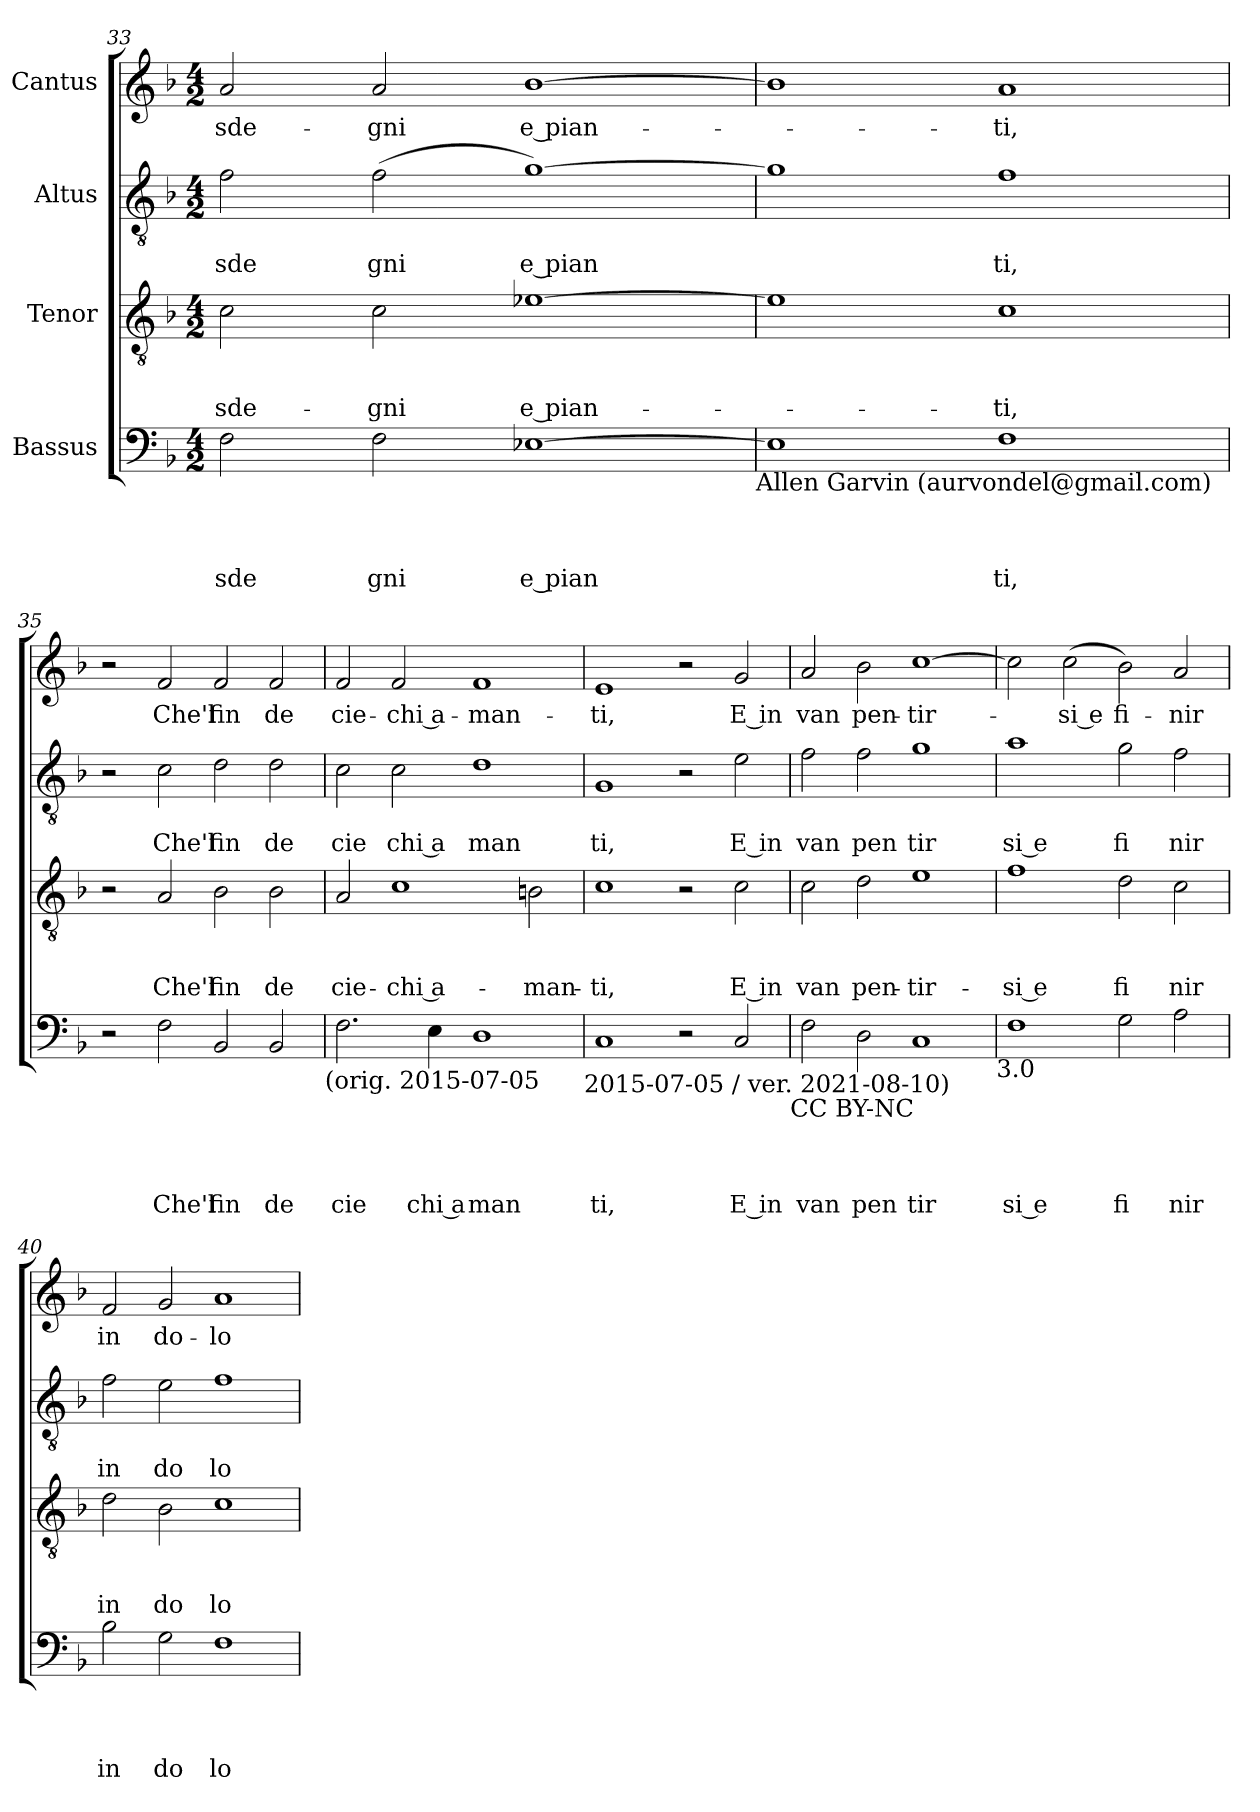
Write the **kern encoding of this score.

**kern	**text	**text	**text	**text	**kern	**text	**text	**text	**kern	**text	**text	**kern	**text
*part4	*part4	*part4	*part4	*part4	*part3	*part3	*part3	*part3	*part2	*part2	*part2	*part1	*part1
*staff4	*staff4	*staff4	*staff4	*staff4	*staff3	*staff3	*staff3	*staff3	*staff2	*staff2	*staff2	*staff1	*staff1
*I"Bassus	*	*	*	*	*I"Tenor	*	*	*	*I"Altus	*	*	*I"Cantus	*
*clefF4	*	*	*	*	*clefGv2	*	*	*	*clefGv2	*	*	*clefG2	*
*k[b-]	*	*	*	*	*k[b-]	*	*	*	*k[b-]	*	*	*k[b-]	*
*F:	*	*	*	*	*F:	*	*	*	*F:	*	*	*F:	*
*M4/2	*	*	*	*	*M4/2	*	*	*	*M4/2	*	*	*M4/2	*
=33	=33	=33	=33	=33	=33	=33	=33	=33	=33	=33	=33	=33	=33
!	!	!	!	!LO:LY:b	!	!	!	!LO:LY:b	!	!	!LO:LY:b	!	!LO:LY:b
2F\	.	.	.	sde	2c\	.	.	sde-	2f\	.	sde	2a/	sde-
!	!	!	!	!LO:LY:b:rj	!	!	!	!LO:LY:b:rj	!	!	!LO:LY:b:rj	!	!LO:LY:b:rj
2F\	.	.	.	gni	2c\	.	.	-gni	(>2f\	.	gni	2a/	-gni
!	!	!	!	!LO:LY:b:rj	!	!	!	!LO:LY:b:rj	!	!	!LO:LY:b:rj	!	!LO:LY:b:rj
[>1E-X	.	.	.	e pian	([>1e-X	.	.	e pian-	[>1g)	.	e pian	[>1b-	e pian-
!LO:TX:b:t=Allen Garvin (aurvondel@gmail.com)	!	!	!	!	!	!	!	!	!	!	!	!	!
=34	=34	=34	=34	=34	=34	=34	=34	=34	=34	=34	=34	=34	=34
1E-]	.	.	.	.	1e-]	.	.	.	1g]	.	.	1b-]	.
!	!	!	!	!LO:LY:b	!	!	!	!LO:LY:b	!	!	!LO:LY:b	!	!LO:LY:b
1F	.	.	.	ti,	1c	.	.	-ti,	1f	.	ti,	1a	-ti,
=35	=35	=35	=35	=35	=35	=35	=35	=35	=35	=35	=35	=35	=35
2r	.	.	.	.	2r	.	.	.	2r	.	.	2r	.
!	!	!	!	!LO:LY:b	!	!	!	!LO:LY:b	!	!	!LO:LY:b	!	!LO:LY:b
2F\	.	.	.	Che'l	2A/	.	.	Che'l	2c\	.	Che'l	2f/	Che'l
!	!	!	!	!LO:LY:b	!	!	!	!LO:LY:b	!	!	!LO:LY:b	!	!LO:LY:b
2BB-/	.	.	.	fin	2B-\	.	.	fin	2d\	.	fin	2f/	fin
!	!	!	!	!LO:LY:b	!	!	!	!LO:LY:b	!	!	!LO:LY:b	!	!LO:LY:b
2BB-/	.	.	.	de	2B-\	.	.	de	2d\	.	de	2f/	de
!LO:TX:b:t=(orig. 2015-07-05	!	!	!	!	!	!	!	!	!	!	!	!	!
=36	=36	=36	=36	=36	=36	=36	=36	=36	=36	=36	=36	=36	=36
!	!	!	!	!LO:LY:b	!	!	!	!LO:LY:b	!	!	!LO:LY:b	!	!LO:LY:b
2.F\	.	.	.	cie	2A/	.	.	cie-	2c\	.	cie	2f/	cie-
!	!	!	!	!	!	!	!	!LO:LY:b:rj	!	!	!LO:LY:b:rj	!	!LO:LY:b:rj
.	.	.	.	.	1c	.	.	-chi a-	2c\	.	chi a	2f/	-chi a-
!	!	!	!	!LO:LY:b:rj	!	!	!	!	!	!	!	!	!
4E\	.	.	.	chi a	.	.	.	.	.	.	.	.	.
!	!	!	!	!LO:LY:b	!	!	!	!	!	!	!LO:LY:b	!	!LO:LY:b
1D	.	.	.	man	.	.	.	.	1d	.	man	1f	-man-
!	!	!	!	!	!	!	!	!LO:LY:b	!	!	!	!	!
.	.	.	.	.	2B\	.	.	-man-	.	.	.	.	.
!LO:TX:b:t=2015-07-05 / ver. 2021-08-10)	!	!	!	!	!	!	!	!	!	!	!	!	!
=37	=37	=37	=37	=37	=37	=37	=37	=37	=37	=37	=37	=37	=37
!	!	!	!	!LO:LY:b	!	!	!	!LO:LY:b	!	!	!LO:LY:b	!	!LO:LY:b
1C	.	.	.	ti,	1c	.	.	-ti,	1G	.	ti,	1e	-ti,
2r	.	.	.	.	2r	.	.	.	2r	.	.	2r	.
!	!	!	!	!LO:LY:b:rj	!	!	!	!LO:LY:b:rj	!	!	!LO:LY:b:rj	!	!LO:LY:b:rj
2C/	.	.	.	E in	2c\	.	.	E in	2e\	.	E in	2g/	E in
!LO:TX:b:t=CC BY-NC	!	!	!	!	!	!	!	!	!	!	!	!	!
=38	=38	=38	=38	=38	=38	=38	=38	=38	=38	=38	=38	=38	=38
!	!	!	!	!LO:LY:b	!	!	!	!LO:LY:b	!	!	!LO:LY:b	!	!LO:LY:b
2F\	.	.	.	van	2c\	.	.	van	2f\	.	van	2a/	van
!	!	!	!	!LO:LY:b	!	!	!	!LO:LY:b	!	!	!LO:LY:b	!	!LO:LY:b
2D\	.	.	.	pen	2d\	.	.	pen-	2f\	.	pen	2b-\	pen-
!	!	!	!	!LO:LY:b	!	!	!	!LO:LY:b	!	!	!LO:LY:b	!	!LO:LY:b
1C	.	.	.	tir	1e	.	.	-tir-	1g	.	tir	[>1cc	-tir-
!LO:TX:b:t=3.0	!	!	!	!	!	!	!	!	!	!	!	!	!
!!LO:LB:g=z
=39	=39	=39	=39	=39	=39	=39	=39	=39	=39	=39	=39	=39	=39
!	!	!	!	!LO:LY:b:rj	!	!	!	!LO:LY:b:rj	!	!	!LO:LY:b:rj	!	!
1F	.	.	.	si e	1f	.	.	-si e	1a	.	si e	2cc\]	.
!	!	!	!	!	!	!	!	!	!	!	!	!	!LO:LY:b:rj
.	.	.	.	.	.	.	.	.	.	.	.	(<2cc\	-si e
!	!	!	!	!LO:LY:b	!	!	!	!LO:LY:b	!	!	!LO:LY:b	!	!LO:LY:b
2G\	.	.	.	fi	2d\	.	.	fi	2g\	.	fi	2b-\)	fi-
!	!	!	!	!LO:LY:b	!	!	!	!LO:LY:b	!	!	!LO:LY:b	!	!LO:LY:b
2A\	.	.	.	nir	2c\	.	.	nir	2f\	.	nir	2a/	-nir
=40	=40	=40	=40	=40	=40	=40	=40	=40	=40	=40	=40	=40	=40
!	!	!	!	!LO:LY:b	!	!	!	!LO:LY:b	!	!	!LO:LY:b	!	!LO:LY:b
2B-\	.	.	.	in	2d\	.	.	in	2f\	.	in	2f/	in
!	!	!	!	!LO:LY:b	!	!	!	!LO:LY:b	!	!	!LO:LY:b	!	!LO:LY:b
2G\	.	.	.	do	2B-\	.	.	do	2e\	.	do	2g/	do-
!	!	!	!	!LO:LY:b	!	!	!	!LO:LY:b	!	!	!LO:LY:b	!	!LO:LY:b
1F	.	.	.	lo	1c	.	.	lo	1f	.	lo	1a	-lo-
=	=	=	=	=	=	=	=	=	=	=	=	=	=
*-	*-	*-	*-	*-	*-	*-	*-	*-	*-	*-	*-	*-	*-
